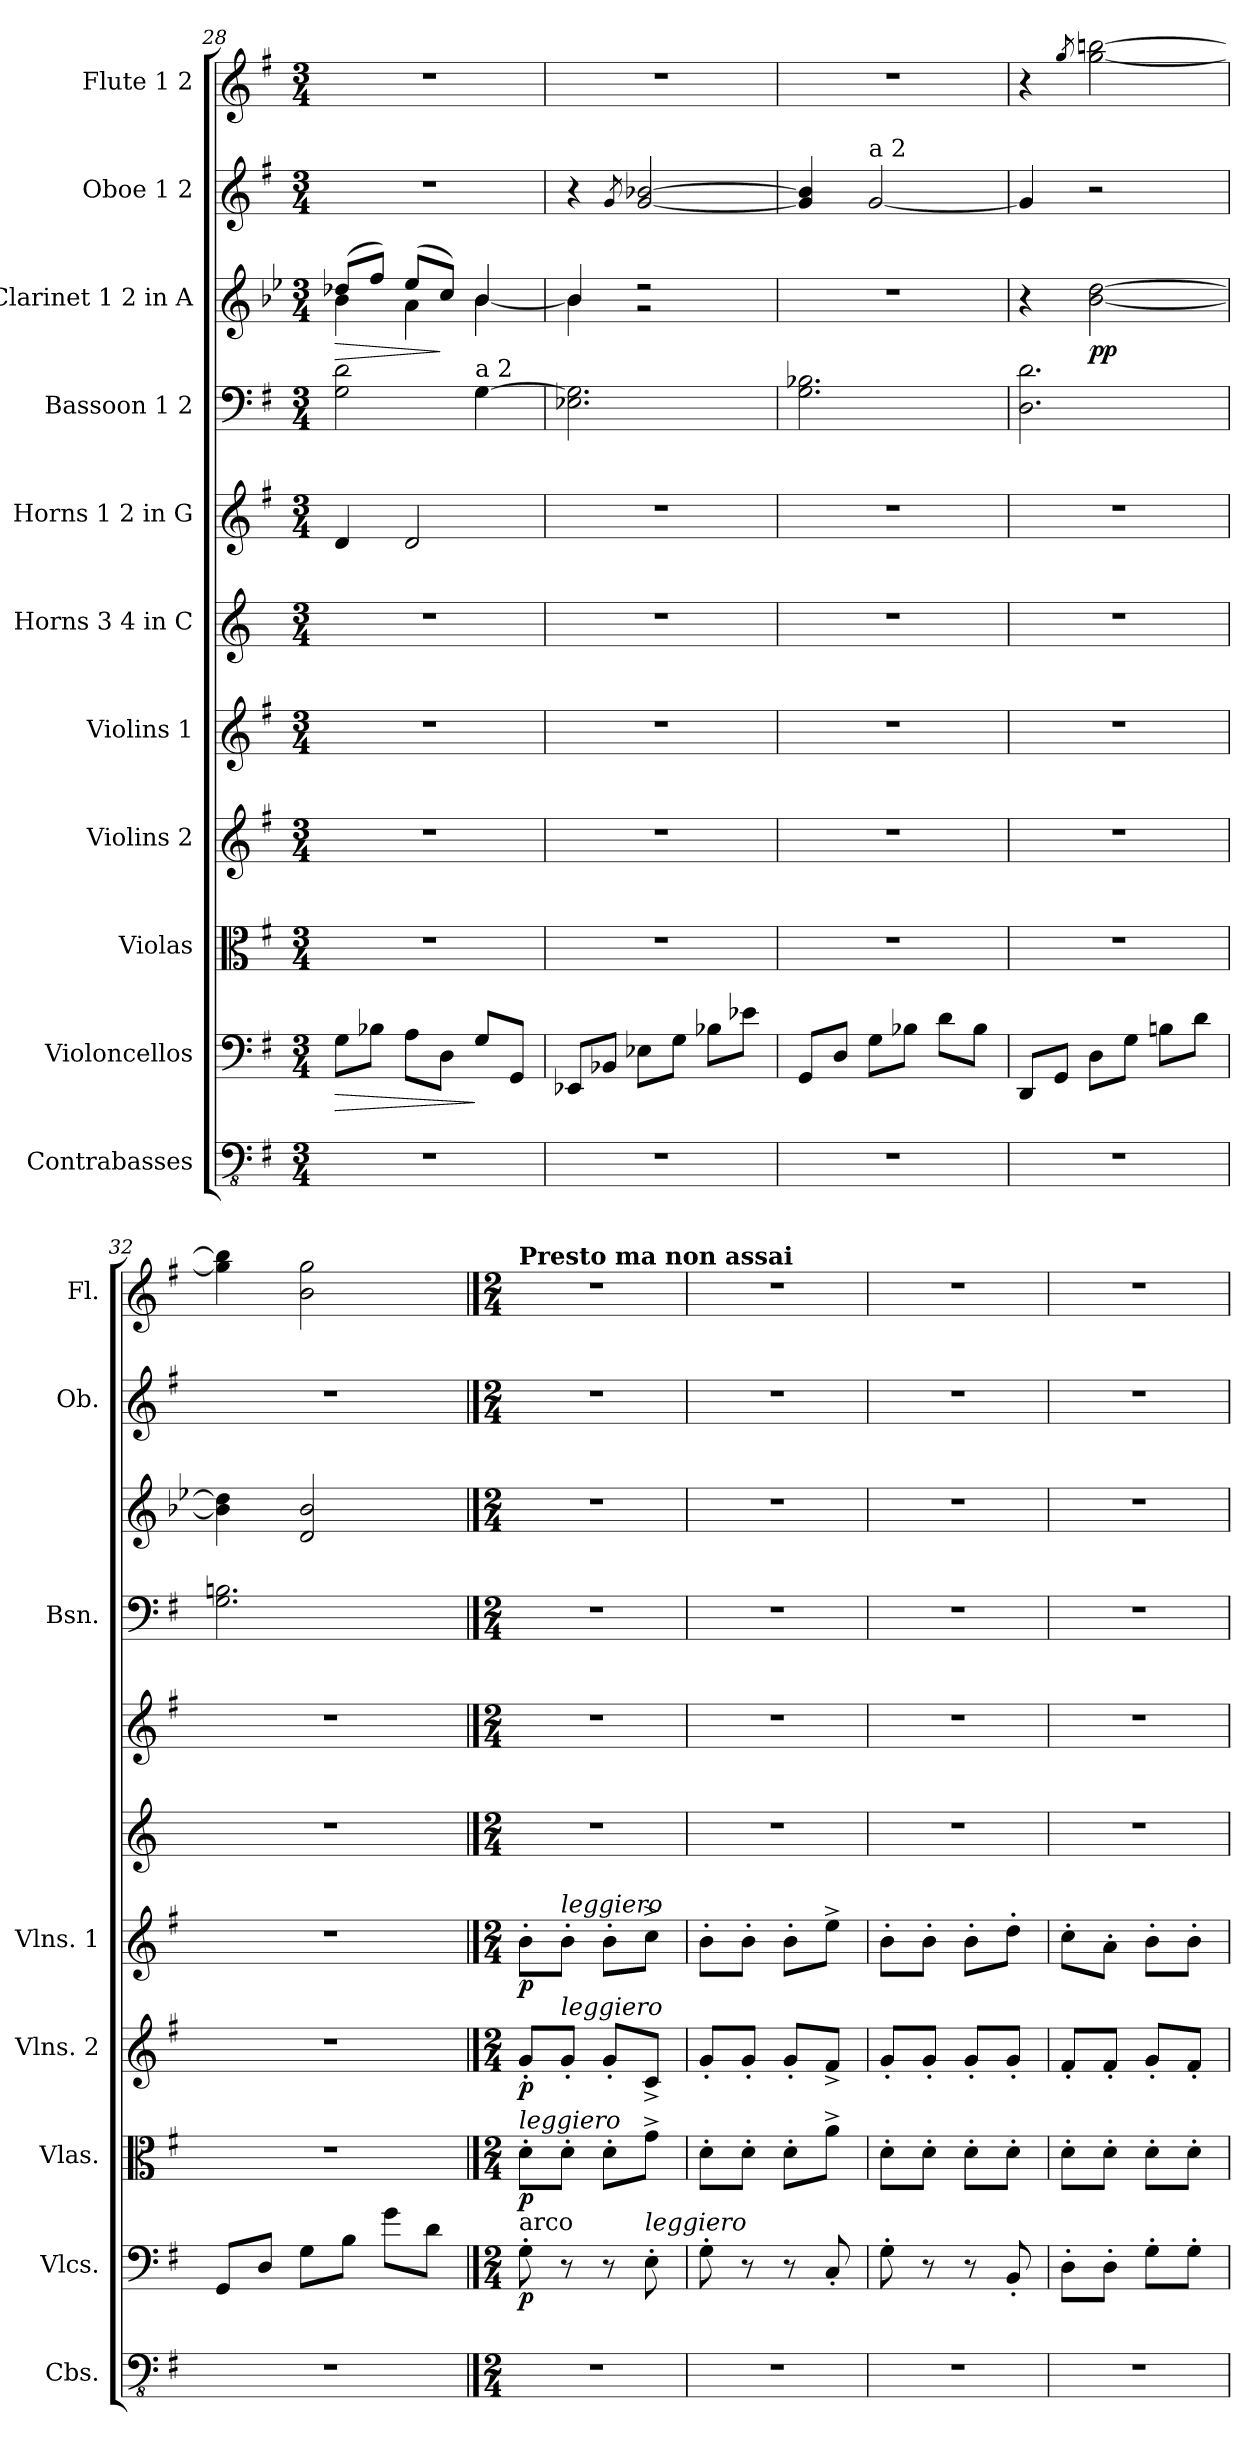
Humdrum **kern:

**kern	**kern	**dynam	**kern	**dynam	**kern	**dynam	**kern	**dynam	**kern	**kern	**kern	**kern	**dynam	**kern	**kern
*part11	*part10	*part10	*part9	*part9	*part8	*part8	*part7	*part7	*part6	*part5	*part4	*part3	*part3	*part2	*part1
*staff11	*staff10	*staff10	*staff9	*staff9	*staff8	*staff8	*staff7	*staff7	*staff6	*staff5	*staff4	*staff3	*staff3	*staff2	*staff1
*I"Contrabasses	*I"Violoncellos	*	*I"Violas	*	*I"Violins 2	*	*I"Violins 1	*	*I"Horns 3 4 in C	*I"Horns 1 2 in G	*I"Bassoon 1 2	*I"Clarinet 1 2 in A	*	*I"Oboe 1 2	*I"Flute 1 2
*I'Cbs.	*I'Vlcs.	*	*I'Vlas.	*	*I'Vlns. 2	*	*I'Vlns. 1	*	*	*	*I'Bsn.	*	*	*I'Ob.	*I'Fl.
*clefFv4	*clefF4	*	*clefC3	*	*clefG2	*	*clefG2	*	*clefG2	*clefG2	*clefF4	*clefG2	*	*clefG2	*clefG2
*	*	*	*	*	*	*	*	*	*ITrd7c12	*ITrd10c17	*	*ITrd2c3	*	*	*
*k[f#]	*k[f#]	*	*k[f#]	*	*k[f#]	*	*k[f#]	*	*k[]	*k[f#]	*k[f#]	*k[f#]	*	*k[f#]	*k[f#]
*M3/4	*M3/4	*	*M3/4	*	*M3/4	*	*M3/4	*	*M3/4	*M3/4	*M3/4	*M3/4	*	*M3/4	*M3/4
=28	=28	=28	=28	=28	=28	=28	=28	=28	=28	=28	=28	=28	=28	=28	=28
!	!	!LO:HP:b	!	!	!	!	!	!	!	!	!	!	!LO:HP:b	!	!
*	*	*	*	*	*	*	*	*	*	*	*	*^	*	*	*
2.r	8G\L	>	2.r	.	2.r	.	2.r	.	2.r	4D/	2G\ 2d\	(>8b-X/L	4g\	>	2.r	2.r
.	8B-X\J	.	.	.	.	.	.	.	.	.	.	8dd/J)	.	.	.	.
.	8A\L	.	.	.	.	.	.	.	.	2D/	.	(>8cc/L	4f#\	.	.	.
.	8D\J	.	.	.	.	.	.	.	.	.	.	8a/J)	.	]	.	.
!	!	!	!	!	!	!	!	!	!	!	!LO:TX:a:t=a 2	!	!	!	!	!
.	8G/L	]	.	.	.	.	.	.	.	.	[4G\	4g/	[4g\	.	.	.
.	8GG/J	.	.	.	.	.	.	.	.	.	.	.	.	.	.	.
=29	=29	=29	=29	=29	=29	=29	=29	=29	=29	=29	=29	=29	=29	=29	=29	=29
2.r	8EE-X/L	.	2.r	.	2.r	.	2.r	.	2.r	2.r	2.E-X\ 2.G\]	4g/	4g\]	.	4r	2.r
.	8BB-X/J	.	.	.	.	.	.	.	.	.	.	.	.	.	.	.
.	.	.	.	.	.	.	.	.	.	.	.	.	.	.	8qg/	.
.	8E-X\L	.	.	.	.	.	.	.	.	.	.	2r	2r	.	[2g/ [2b-X/	.
.	8G\J	.	.	.	.	.	.	.	.	.	.	.	.	.	.	.
.	8B-X\L	.	.	.	.	.	.	.	.	.	.	.	.	.	.	.
.	8e-X\J	.	.	.	.	.	.	.	.	.	.	.	.	.	.	.
*	*	*	*	*	*	*	*	*	*	*	*	*v	*v	*	*	*
=30	=30	=30	=30	=30	=30	=30	=30	=30	=30	=30	=30	=30	=30	=30	=30
2.r	8GG/L	.	2.r	.	2.r	.	2.r	.	2.r	2.r	2.G\ 2.B-X\	2.r	.	4g/] 4b-/]	2.r
.	8D/J	.	.	.	.	.	.	.	.	.	.	.	.	.	.
!	!	!	!	!	!	!	!	!	!	!	!	!	!	!LO:TX:a:t=a 2	!
.	8G\L	.	.	.	.	.	.	.	.	.	.	.	.	[2g/	.
.	8B-X\J	.	.	.	.	.	.	.	.	.	.	.	.	.	.
.	8d\L	.	.	.	.	.	.	.	.	.	.	.	.	.	.
.	8B-\J	.	.	.	.	.	.	.	.	.	.	.	.	.	.
!!LO:PB:g=z
=31	=31	=31	=31	=31	=31	=31	=31	=31	=31	=31	=31	=31	=31	=31	=31
2.r	8DD/L	.	2.r	.	2.r	.	2.r	.	2.r	2.r	2.D\ 2.d\	4r	.	4g/]	4r
.	8GG/J	.	.	.	.	.	.	.	.	.	.	.	.	.	.
.	.	.	.	.	.	.	.	.	.	.	.	.	.	.	8qgg/
!	!	!	!	!	!	!	!	!	!	!	!	!	!LO:DY:b	!	!
.	8D\L	.	.	.	.	.	.	.	.	.	.	[2g\ [2b\	pp	2r	[2gg\ [2bbn\
.	8G\J	.	.	.	.	.	.	.	.	.	.	.	.	.	.
.	8Bn\L	.	.	.	.	.	.	.	.	.	.	.	.	.	.
.	8d\J	.	.	.	.	.	.	.	.	.	.	.	.	.	.
=32	=32	=32	=32	=32	=32	=32	=32	=32	=32	=32	=32	=32	=32	=32	=32
2.r	8GG/L	.	2.r	.	2.r	.	2.r	.	2.r	2.r	2.G\ 2.Bn\	4g\] 4b\]	.	2.r	4gg\] 4bbn\]
.	8D/J	.	.	.	.	.	.	.	.	.	.	.	.	.	.
.	8G\L	.	.	.	.	.	.	.	.	.	.	2B/ 2g/	.	.	2b\ 2gg\
.	8B\J	.	.	.	.	.	.	.	.	.	.	.	.	.	.
.	8g\L	.	.	.	.	.	.	.	.	.	.	.	.	.	.
.	8d\J	.	.	.	.	.	.	.	.	.	.	.	.	.	.
==33	==33	==33	==33	==33	==33	==33	==33	==33	==33	==33	==33	==33	==33	==33	==33
*M2/4	*M2/4	*	*M2/4	*	*M2/4	*	*M2/4	*	*M2/4	*M2/4	*M2/4	*M2/4	*	*M2/4	*M2/4
!	!	!	!	!	!	!	!	!	!	!	!	!	!	!	!LO:TX:a:B:t=Presto ma non assai
!	!	!	!LO:TX:a:i:t=leggiero	!	!	!	!	!	!	!	!	!	!	!	!
!	!LO:TX:a:t=arco	!	!	!	!	!	!	!	!	!	!	!	!	!	!
!	!	!LO:DY:b	!	!LO:DY:b	!	!LO:DY:b	!	!LO:DY:b	!	!	!	!	!	!	!
2r	8G'\	p	8d'\L	p	8g'/L	p	8b'\L	p	2r	2r	2r	2r	.	2r	2r
!	!	!	!	!	!	!	!LO:TX:a:i:t=leggiero	!	!	!	!	!	!	!	!
!	!	!	!	!	!LO:TX:a:i:t=leggiero	!	!	!	!	!	!	!	!	!	!
.	8r	.	8d'\J	.	8g'/J	.	8b'\J	.	.	.	.	.	.	.	.
.	8r	.	8d'\L	.	8g'/L	.	8b'\L	.	.	.	.	.	.	.	.
!	!LO:TX:a:i:t=leggiero	!	!	!	!	!	!	!	!	!	!	!	!	!	!
.	8E'\	.	8g^\J	.	8c^/J	.	8cc^\J	.	.	.	.	.	.	.	.
=34	=34	=34	=34	=34	=34	=34	=34	=34	=34	=34	=34	=34	=34	=34	=34
2r	8G'\	.	8d'\L	.	8g'/L	.	8b'\L	.	2r	2r	2r	2r	.	2r	2r
.	8r	.	8d'\J	.	8g'/J	.	8b'\J	.	.	.	.	.	.	.	.
.	8r	.	8d'\L	.	8g'/L	.	8b'\L	.	.	.	.	.	.	.	.
.	8C'/	.	8a^\J	.	8f#^/J	.	8ee^\J	.	.	.	.	.	.	.	.
=35	=35	=35	=35	=35	=35	=35	=35	=35	=35	=35	=35	=35	=35	=35	=35
2r	8G'\	.	8d'\L	.	8g'/L	.	8b'\L	.	2r	2r	2r	2r	.	2r	2r
.	8r	.	8d'\J	.	8g'/J	.	8b'\J	.	.	.	.	.	.	.	.
.	8r	.	8d'\L	.	8g'/L	.	8b'\L	.	.	.	.	.	.	.	.
.	8BB'/	.	8d'\J	.	8g'/J	.	8dd'\J	.	.	.	.	.	.	.	.
=36	=36	=36	=36	=36	=36	=36	=36	=36	=36	=36	=36	=36	=36	=36	=36
2r	8D'\L	.	8d'\L	.	8f#'/L	.	8cc'\L	.	2r	2r	2r	2r	.	2r	2r
.	8D'\J	.	8d'\J	.	8f#'/J	.	8a'\J	.	.	.	.	.	.	.	.
.	8G'\L	.	8d'\L	.	8g'/L	.	8b'\L	.	.	.	.	.	.	.	.
.	8G'\J	.	8d'\J	.	8f#'/J	.	8b'\J	.	.	.	.	.	.	.	.
=	=	=	=	=	=	=	=	=	=	=	=	=	=	=	=
*-	*-	*-	*-	*-	*-	*-	*-	*-	*-	*-	*-	*-	*-	*-	*-
